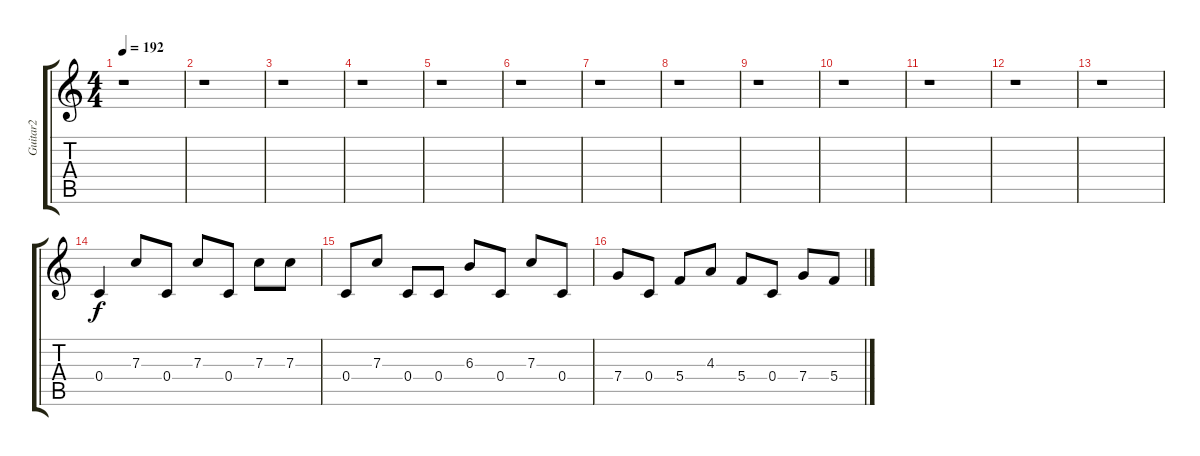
\track ("Guitar2" "Guitar2") {instrument distortionguitar}
\staff {score tabs}
\tuning (D4 A3 F3 C3 G2 D2) {hide}
\ts (4 4)
\tempo 192
\clef g2
\ks c
r.1{dy f} |
r.1 |
r.1 |
r.1 |
r.1 |
r.1 |
r.1 |
r.1 |
r.1 |
r.1 |
r.1 |
r.1 |
r.1 |
0.4.4 7.3.8 0.4.8 7.3.8 0.4.8 7.3.8 7.3.8 |
0.4.8 7.3.8 0.4.8 0.4.8 6.3.8 0.4.8 7.3.8 0.4.8 |
7.4.8 0.4.8 5.4.8 4.3.8 5.4.8 0.4.8 7.4.8 5.4.8
